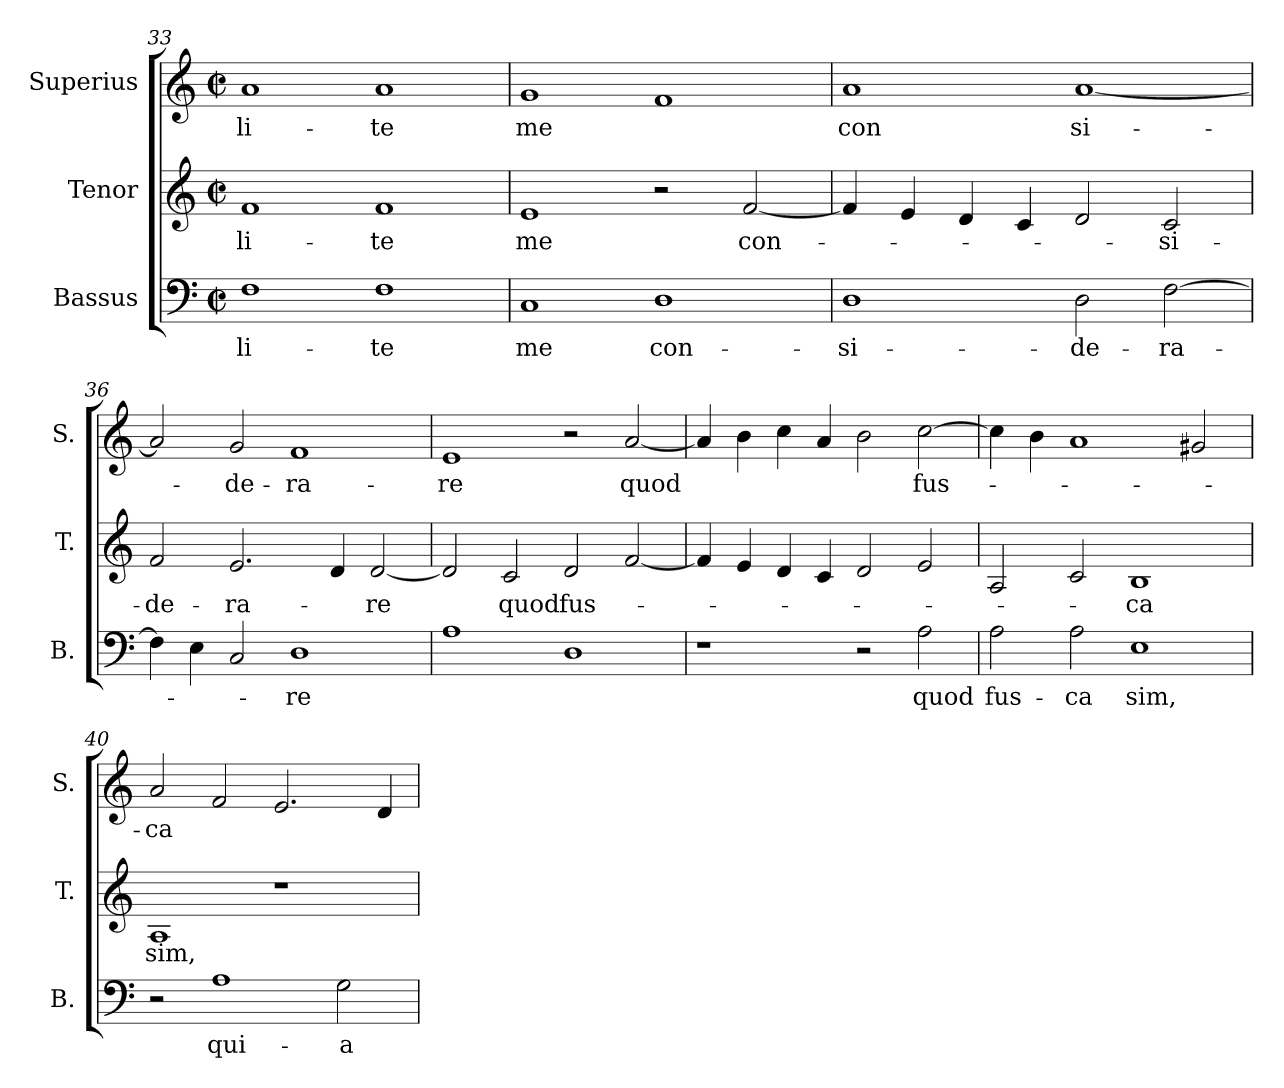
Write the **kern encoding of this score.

**kern	**text	**kern	**text	**kern	**text
*part3	*part3	*part2	*part2	*part1	*part1
*staff3	*staff3	*staff2	*staff2	*staff1	*staff1
*I"Bassus	*	*I"Tenor	*	*I"Superius	*
*I'B.	*	*I'T.	*	*I'S.	*
*clefF4	*	*clefG2	*	*clefG2	*
*k[]	*	*k[]	*	*k[]	*
*C:	*	*C:	*	*C:	*
*M2/2	*	*M2/2	*	*M2/2	*
*met(c|)	*	*met(c|)	*	*met(c|)	*
=33	=33	=33	=33	=33	=33
!	!LO:LY:b:color=#000000	!	!	!	!
!	!	!	!LO:LY:b:color=#000000	!	!
!	!	!	!	!	!LO:LY:b:color=#000000
1Fi	-li-	1fi	-li-	1ai	-li-
!	!LO:LY:b:color=#000000	!	!	!	!
!	!	!	!LO:LY:b:color=#000000	!	!
!	!	!	!	!	!LO:LY:b:color=#000000
1Fi	-te	1fi	-te	1ai	-te
=34	=34	=34	=34	=34	=34
!	!LO:LY:b:color=#000000	!	!	!	!
!	!	!	!LO:LY:b:color=#000000	!	!
!	!	!	!	!	!LO:LY:b:color=#000000
1Ci	me	1ei	me	1gi	me
!	!LO:LY:b:color=#000000	!	!	!	!
1Di	con-	2r	.	1fi	.
!	!	!	!LO:LY:b:color=#000000	!	!
.	.	[<2fi/	con-	.	.
!!LO:LB:g=z
=35	=35	=35	=35	=35	=35
!	!LO:LY:b:color=#000000	!	!	!	!
!	!	!	!	!	!LO:LY:b:color=#000000
1Di	-si-	4fi/]	.	1ai	con
.	.	4ei/	.	.	.
.	.	4di/	.	.	.
.	.	4ci/	.	.	.
!	!LO:LY:b:color=#000000	!	!	!	!
!	!	!	!	!	!LO:LY:b:color=#000000
2Di\	-de-	2di/	.	[<1ai	si-
!	!LO:LY:b:color=#000000	!	!	!	!
!	!	!	!LO:LY:b:color=#000000	!	!
[>2Fi\	-ra-	2ci/	-si-	.	.
=36	=36	=36	=36	=36	=36
!	!	!	!LO:LY:b:color=#000000	!	!
4Fi\]	.	2fi/	-de-	2ai/]	.
4Ei\	.	.	.	.	.
!	!	!	!LO:LY:b:color=#000000	!	!
!	!	!	!	!	!LO:LY:b:color=#000000
2Ci/	.	2.ei/	-ra-	2gi/	-de-
!	!LO:LY:b:color=#000000	!	!	!	!
!	!	!	!	!	!LO:LY:b:color=#000000
1Di	-re	.	.	1fi	-ra-
.	.	4di/	.	.	.
!	!	!	!LO:LY:b:color=#000000	!	!
.	.	[<2di/	-re	.	.
=37	=37	=37	=37	=37	=37
!	!	!	!	!	!LO:LY:b:color=#000000
1Ai	.	2di/]	.	1ei	-re
!	!	!	!LO:LY:b:color=#000000	!	!
.	.	2ci/	quod	.	.
!	!	!	!LO:LY:b:color=#000000	!	!
1Di	.	2di/	fus-	2r	.
!	!	!	!	!	!LO:LY:b:color=#000000
.	.	[<2fi/	.	[<2ai/	quod
=38	=38	=38	=38	=38	=38
1r	.	4fi/]	.	4ai/]	.
.	.	4ei/	.	4bi\	.
.	.	4di/	.	4cci\	.
.	.	4ci/	.	4ai/	.
2r	.	2di/	.	2bi\	.
!	!LO:LY:b:color=#000000	!	!	!	!
!	!	!	!	!	!LO:LY:b:color=#000000
2Ai\	quod	2ei/	.	[>2cci\	fus-
!!LO:LB:g=z
=39	=39	=39	=39	=39	=39
!	!LO:LY:b:color=#000000	!	!	!	!
2Ai\	fus-	2Ai/	.	4cci\]	.
.	.	.	.	4bi\	.
!	!LO:LY:b:color=#000000	!	!	!	!
2Ai\	-ca	2ci/	.	1ai	.
!	!LO:LY:b:color=#000000	!	!	!	!
!	!	!	!LO:LY:b:color=#000000	!	!
1Ei	sim,	1Bi	-ca	.	.
.	.	.	.	2g#Xi/	.
=40	=40	=40	=40	=40	=40
!	!	!	!LO:LY:b:color=#000000	!	!
!	!	!	!	!	!LO:LY:b:color=#000000
2r	.	1Ai	sim,	2ai/	-ca
!	!LO:LY:b:color=#000000	!	!	!	!
1Ai	qui-	.	.	2fi/	.
.	.	1r	.	2.ei/	.
!	!LO:LY:b:color=#000000	!	!	!	!
2Gi\	-a	.	.	.	.
.	.	.	.	4di/	.
=	=	=	=	=	=
*-	*-	*-	*-	*-	*-
